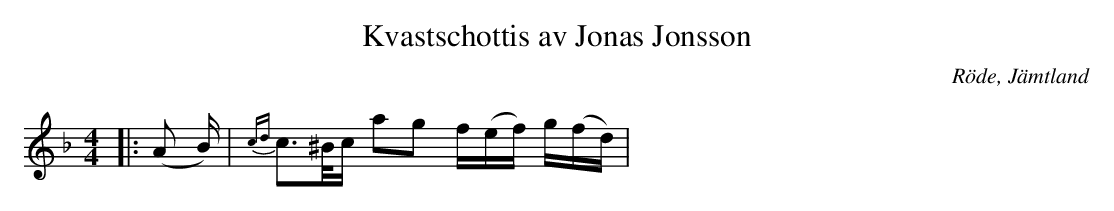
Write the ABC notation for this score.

X:1
T:Kvastschottis av Jonas Jonsson
O:Röde, Jämtland
M:4/4
L:1/16
K:F
|: (A2 B) | {cd}c2>^Bc a2g2 3f(ef) 3g(fd) |
